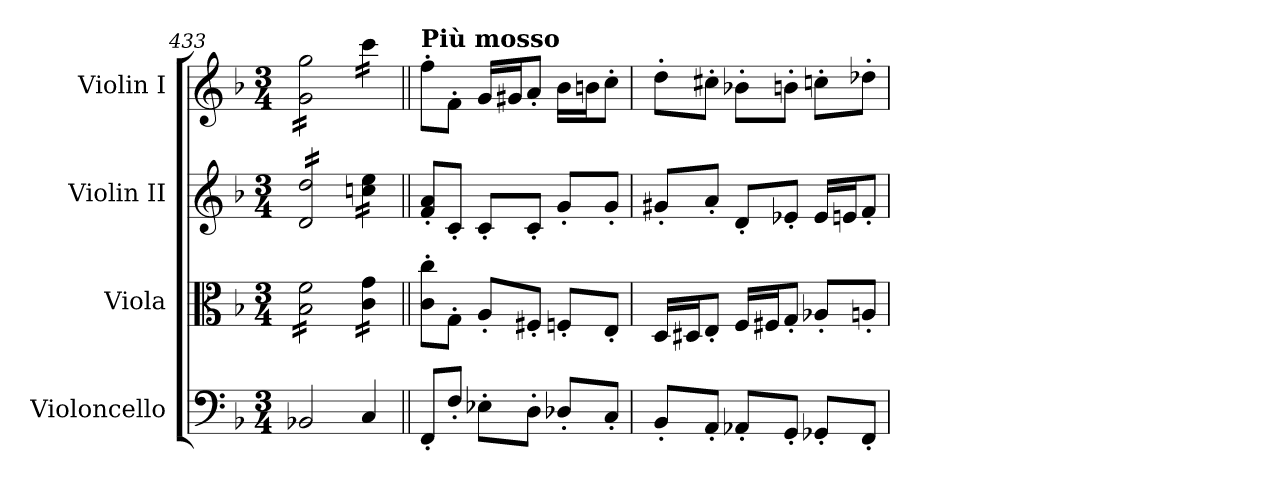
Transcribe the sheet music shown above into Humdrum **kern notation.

**kern	**dynam	**kern	**dynam	**kern	**dynam	**kern	**dynam
*part4	*part4	*part3	*part3	*part2	*part2	*part1	*part1
*staff4	*staff4	*staff3	*staff3	*staff2	*staff2	*staff1	*staff1
*I"Violoncello	*	*I"Viola	*	*I"Violin II	*	*I"Violin I	*
*I'Vc	*	*I'Vla	*	*I'Vln	*	*I'Vln	*
*clefF4	*	*clefC3	*	*clefG2	*	*clefG2	*
*k[b-]	*	*k[b-]	*	*k[b-]	*	*k[b-]	*
*M3/4	*	*M3/4	*	*M3/4	*	*M3/4	*
=433	=433	=433	=433	=433	=433	=433	=433
*	*	*tremolo	*	*	*	*	*
*	*	*	*	*tremolo	*	*	*
*	*	*	*	*	*	*tremolo	*
2BB-X/	.	16B-\ 16f\LL	.	16d/ 16dd/LL	.	16g\ 16gg\LL	.
.	.	16B-\ 16f\	.	16d/ 16dd/	.	16g\ 16gg\	.
.	.	16B-\ 16f\	.	16d/ 16dd/	.	16g\ 16gg\	.
.	.	16B-\ 16f\	.	16d/ 16dd/	.	16g\ 16gg\	.
.	.	16B-\ 16f\	.	16d/ 16dd/	.	16g\ 16gg\	.
.	.	16B-\ 16f\	.	16d/ 16dd/	.	16g\ 16gg\	.
.	.	16B-\ 16f\	.	16d/ 16dd/	.	16g\ 16gg\	.
.	.	16B-\ 16f\JJ	.	16d/ 16dd/JJ	.	16g\ 16gg\JJ	.
4C/	.	16c\ 16g\LL	.	16ccn\ 16ee\LL	.	16ccc\LL	.
.	.	16c\ 16g\	.	16ccn\ 16ee\	.	16ccc\	.
.	.	16c\ 16g\	.	16ccn\ 16ee\	.	16ccc\	.
.	.	16c\ 16g\JJ	.	16ccn\ 16ee\JJ	.	16ccc\JJ	.
*	*	*	*	*	*	*Xtremolo	*
*	*	*	*	*Xtremolo	*	*	*
*	*	*Xtremolo	*	*	*	*	*
=434||	=434||	=434||	=434||	=434||	=434||	=434||	=434||
!	!	!	!	!	!	!LO:TX:a:B:t=Più mosso	!
!	!LO:DY:b	!	!LO:DY:b	!	!LO:DY:b	!	!LO:DY:b
8FF'/L	other-dynamics	8c\' 8cc\'L	other-dynamics	8f/' 8a/'L	other-dynamics	8ff'\L	other-dynamics
8F'/J	.	8G'\J	.	8c'/J	.	8f'\J	.
8E-X'\L	.	8A'/L	.	8c'/L	.	16g/LL	.
.	.	.	.	.	.	16g#X/J	.
8D'\J	.	8F#X'/J	.	8c'/J	.	8a'/J	.
8D-X'/L	.	8Fn'/L	.	8g'/L	.	16b-\LL	.
.	.	.	.	.	.	16bn\J	.
8C'/J	.	8E'/J	.	8g'/J	.	8cc'\J	.
=435	=435	=435	=435	=435	=435	=435	=435
8BB-'/L	.	16D/LL	.	8g#X'/L	.	8dd'\L	.
.	.	16D#X/J	.	.	.	.	.
8AA'/J	.	8E'/J	.	8a'/J	.	8cc#X'\J	.
8AA-X'/L	.	16F/LL	.	8d'/L	.	8b-X'\L	.
.	.	16F#X/J	.	.	.	.	.
8GG'/J	.	8G'/J	.	8e-X'/J	.	8bn'\J	.
8GG-X'/L	.	8A-X'/L	.	16e-/LL	.	8ccn'\L	.
.	.	.	.	16en/J	.	.	.
8FF'/J	.	8An'/J	.	8f'/J	.	8dd-X'\J	.
=	=	=	=	=	=	=	=
*-	*-	*-	*-	*-	*-	*-	*-
